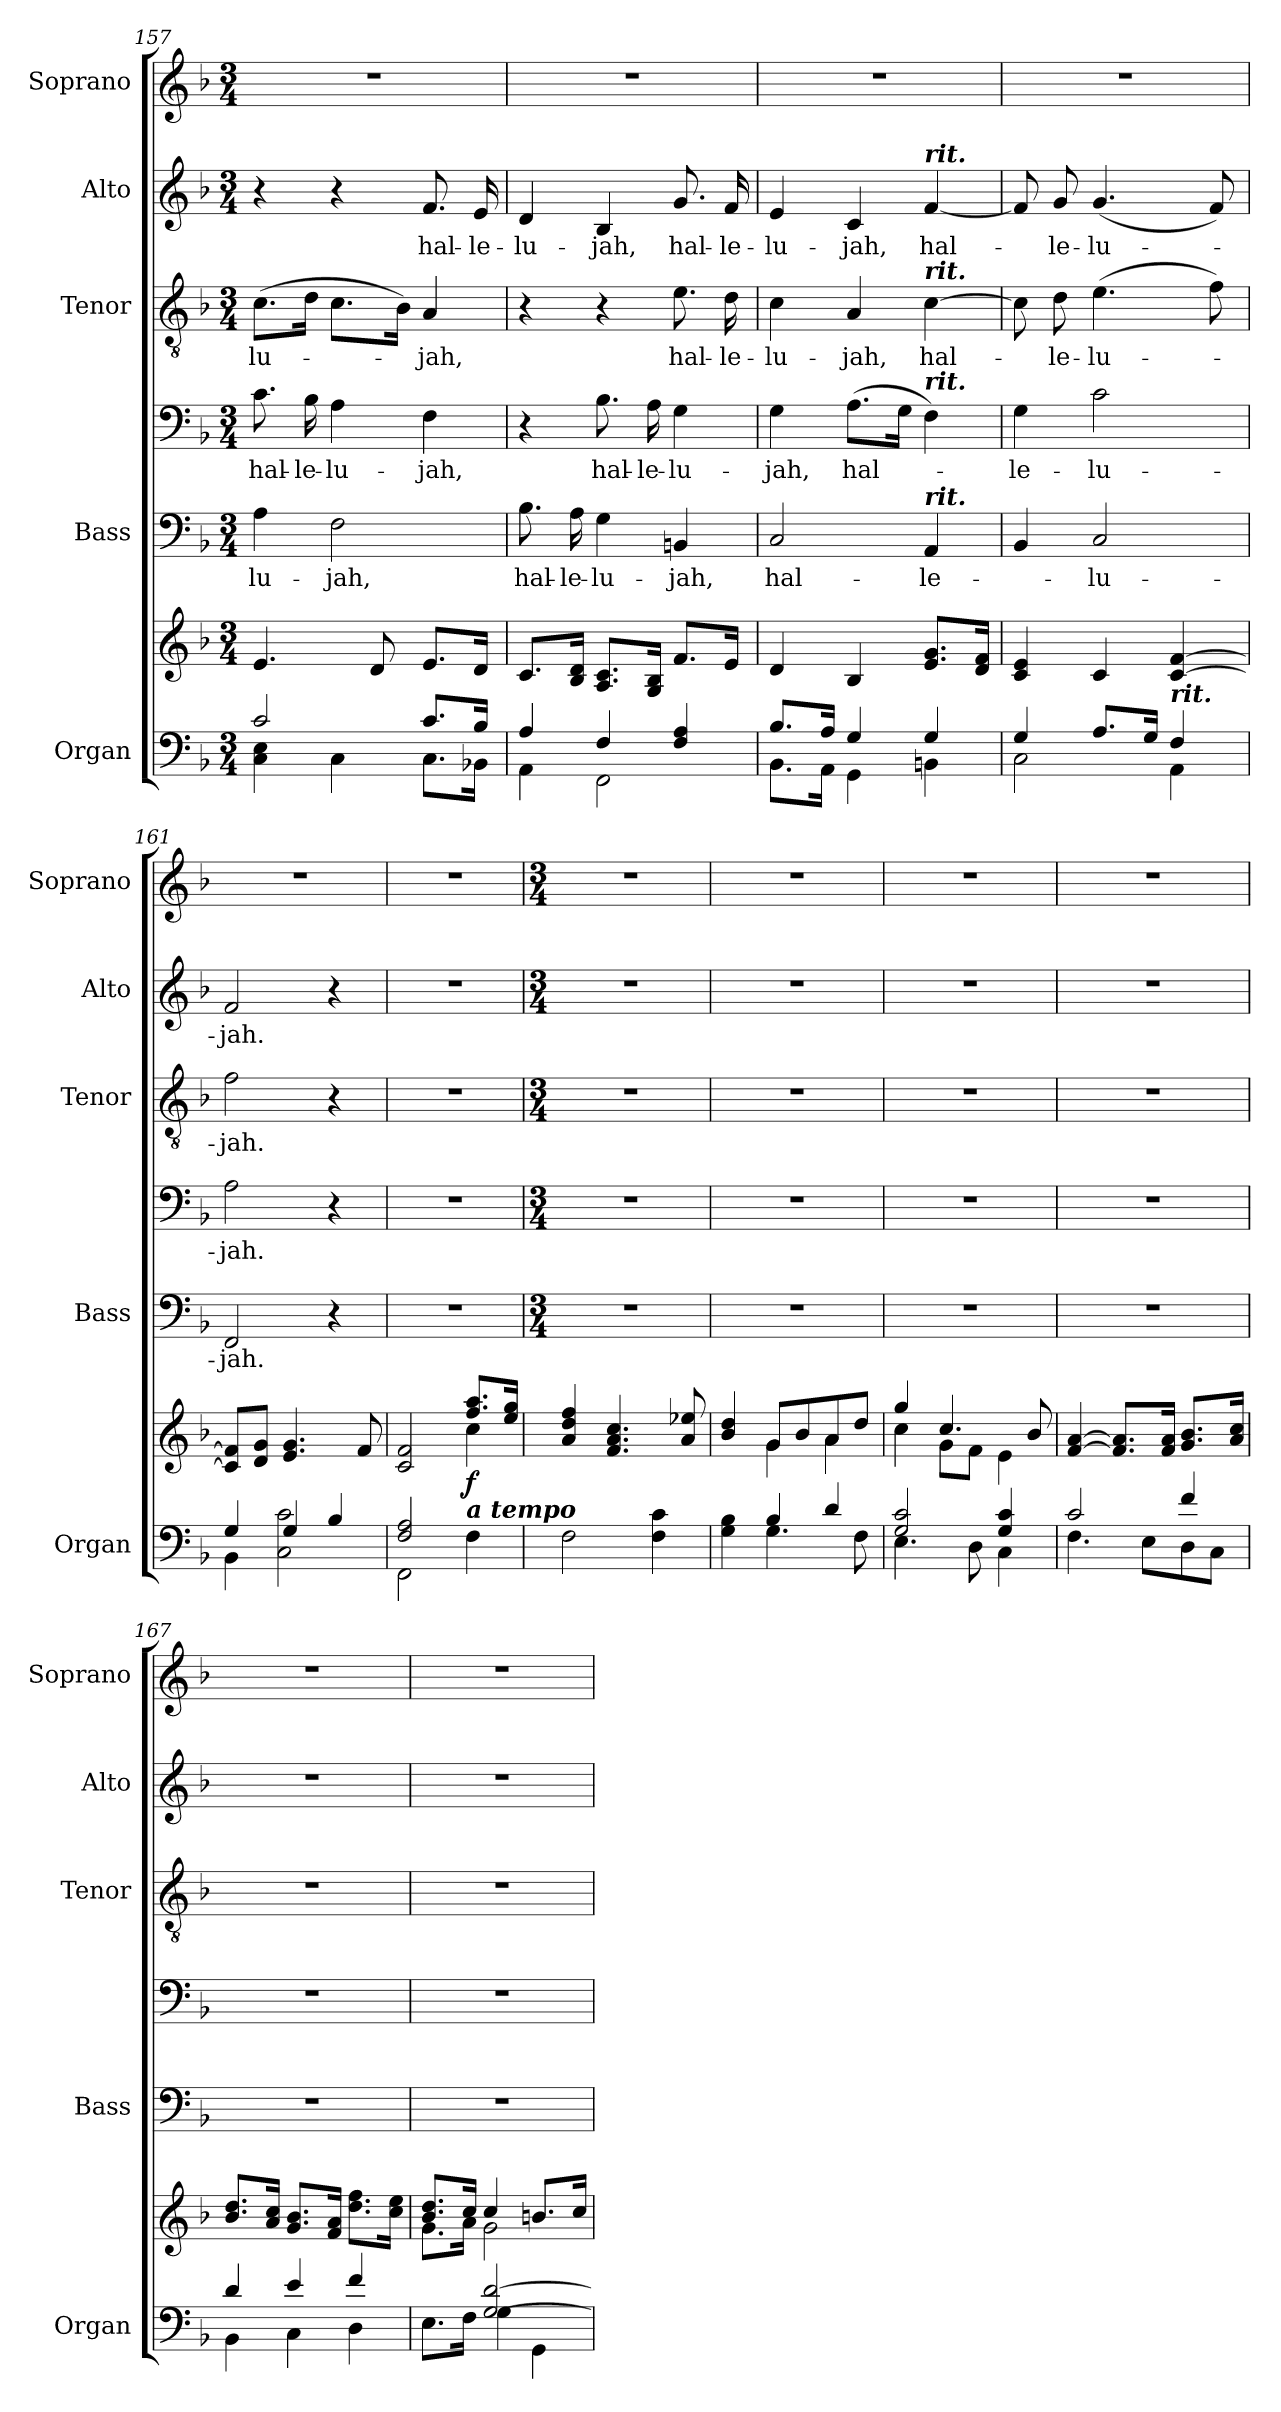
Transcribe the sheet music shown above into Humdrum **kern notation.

**kern	**kern	**dynam	**kern	**text	**kern	**text	**kern	**text	**kern	**text	**kern
*part5	*part5	*part5	*part4	*part4	*part4	*part4	*part3	*part3	*part2	*part2	*part1
*staff7	*staff6	*staff6/7	*staff5	*staff5	*staff4	*staff4	*staff3	*staff3	*staff2	*staff2	*staff1
*I"Organ	*	*	*I"Bass	*	*	*	*I"Tenor	*	*I"Alto	*	*I"Soprano
*I'Organ	*	*	*I'Bass	*	*	*	*I'Tenor	*	*I'Alto	*	*I'Soprano
!!LO:LB:g=z
*clefF4	*clefG2	*	*clefF4	*	*clefF4	*	*clefGv2	*	*clefG2	*	*clefG2
*k[b-]	*k[b-]	*	*k[b-]	*	*k[b-]	*	*k[b-]	*	*k[b-]	*	*k[b-]
*F:	*F:	*	*F:	*	*F:	*	*F:	*	*F:	*	*F:
*M3/4	*M3/4	*	*M3/4	*	*M3/4	*	*M3/4	*	*M3/4	*	*M3/4
=157	=157	=157	=157	=157	=157	=157	=157	=157	=157	=157	=157
*^	*^	*	*	*	*	*	*	*	*	*	*
!	!	!	!LO:N:vis=1	!	!	!LO:LY:b	!	!LO:LY:b	!	!LO:LY:b	!	!	!
2c/	4C\ 4E\	4.e	2.ryy	.	4A	lu-	8.c	-hal-	(>8.cL	-lu-	4r	.	2.r
!	!	!	!	!	!	!	!	!LO:LY:b	!	!	!	!	!
.	.	.	.	.	.	.	16B-	-le-	16dJ	.	.	.	.
!	!	!	!	!	!	!LO:LY:b	!	!LO:LY:b	!	!	!	!	!
.	4C\	.	.	.	2F	-jah,	4A	-lu-	8.cL	.	4r	.	.
.	.	8d	.	.	.	.	.	.	.	.	.	.	.
.	.	.	.	.	.	.	.	.	16B-J)	.	.	.	.
!	!	!	!	!	!	!	!	!LO:LY:b	!	!LO:LY:b	!	!LO:LY:b	!
8.c/L	8.C\L	8.eL	.	.	.	.	4F	-jah,	4A	jah,	8.f	hal-	.
!	!	!	!	!	!	!	!	!	!	!	!	!LO:LY:b	!
16B-/J	16BB-X\J	16dJ	.	.	.	.	.	.	.	.	16e	-le-	.
=158	=158	=158	=158	=158	=158	=158	=158	=158	=158	=158	=158	=158	=158
!	!	!	!LO:N:vis=1	!	!	!LO:LY:b	!	!	!	!	!	!LO:LY:b	!
4A/	4AA\	8.cL	2.ryy	.	8.B-	-hal-	4r	.	4r	.	4d	-lu-	2.r
!	!	!	!	!	!	!LO:LY:b	!	!	!	!	!	!	!
.	.	16B- 16dJ	.	.	16A	-le-	.	.	.	.	.	.	.
!	!	!	!	!	!	!LO:LY:b	!	!LO:LY:b	!	!	!	!LO:LY:b	!
4F/	2FF\	8.A 8.cL	.	.	4G	-lu-	8.B-	hal-	4r	.	4B-	-jah,	.
!	!	!	!	!	!	!	!	!LO:LY:b	!	!	!	!	!
.	.	16G 16B-J	.	.	.	.	16A	-le-	.	.	.	.	.
!	!	!	!	!	!	!LO:LY:b	!	!LO:LY:b	!	!LO:LY:b	!	!LO:LY:b	!
4F/ 4A/	.	8.fL	.	.	4BBn	-jah,	4G	-lu-	8.e	hal-	8.g	hal-	.
!	!	!	!	!	!	!	!	!	!	!LO:LY:b	!	!LO:LY:b	!
.	.	16eJ	.	.	.	.	.	.	16d	-le-	16f	-le-	.
=159	=159	=159	=159	=159	=159	=159	=159	=159	=159	=159	=159	=159	=159
!	!	!	!LO:N:vis=1	!	!	!LO:LY:b	!	!LO:LY:b	!	!LO:LY:b	!	!LO:LY:b	!
8.B-/L	8.BB-\L	4d	2.ryy	.	2C	hal-	4G	jah,	4c	-lu-	4e	-lu-	2.r
16A/J	16AA\J	.	.	.	.	.	.	.	.	.	.	.	.
!	!	!	!	!	!	!	!	!LO:LY:b	!	!LO:LY:b	!	!LO:LY:b	!
4G/	4GG\	4B-	.	.	.	.	(>8.AL	hal-	4A	-jah,	4c	-jah,	.
.	.	.	.	.	.	.	16GJ	.	.	.	.	.	.
!	!	!	!	!	!	!	!	!	!	!	!LO:TX:a:Bi:t=rit.	!	!
!	!	!	!	!	!	!	!	!	!LO:TX:a:Bi:t=rit.	!	!	!	!
!	!	!	!	!	!	!	!LO:TX:a:Bi:t=rit.	!	!	!	!	!	!
!	!	!	!	!	!LO:TX:a:Bi:t=rit.	!	!	!	!	!	!	!	!
!	!	!	!	!	!	!LO:LY:b	!	!	!	!LO:LY:b	!	!LO:LY:b	!
4G/	4BBn\	8.e 8.gL	.	.	4AA	-le-	4F)	.	[4c	hal-	[4f	hal-	.
.	.	16d 16fJ	.	.	.	.	.	.	.	.	.	.	.
=160	=160	=160	=160	=160	=160	=160	=160	=160	=160	=160	=160	=160	=160
!	!	!	!LO:N:vis=1	!	!	!	!	!LO:LY:b	!	!	!	!	!
4G/	2C\	4c 4e	2.ryy	.	4BB-	.	4G	le-	8c]	.	8f]	.	2.r
!	!	!	!	!	!	!	!	!	!	!LO:LY:b	!	!LO:LY:b	!
.	.	.	.	.	.	.	.	.	8d	le-	8g	le-	.
!	!	!	!	!	!	!LO:LY:b	!	!LO:LY:b	!	!LO:LY:b	!	!LO:LY:b	!
8.A/L	.	4c	.	.	2C	-lu-	2c	-lu-	(>4.e	-lu-	(<4.g	-lu-	.
16G/J	.	.	.	.	.	.	.	.	.	.	.	.	.
!LO:TX:a:Bi:t=rit.	!	!	!	!	!	!	!	!	!	!	!	!	!
4F/	4AA\	[4c [4f	.	.	.	.	.	.	.	.	.	.	.
.	.	.	.	.	.	.	.	.	8f)	.	8f)	.	.
=161	=161	=161	=161	=161	=161	=161	=161	=161	=161	=161	=161	=161	=161
!	!	!	!LO:N:vis=1	!	!	!LO:LY:b	!	!LO:LY:b	!	!LO:LY:b	!	!LO:LY:b	!
4G/	4BB-\	8c] 8f]L	2.ryy	.	2FF	jah.	2A	-jah.	2f	jah.	2f	jah.	2.r
.	.	8d 8gJ	.	.	.	.	.	.	.	.	.	.	.
4G/	2C\ 2c\	4.e 4.g	.	.	.	.	.	.	.	.	.	.	.
4B-/	.	.	.	.	4r	.	4r	.	4r	.	4r	.	.
.	.	8f	.	.	.	.	.	.	.	.	.	.	.
=162	=162	=162	=162	=162	=162	=162	=162	=162	=162	=162	=162	=162	=162
!	!	!	!	!	!LO:N:vis=1	!	!LO:N:vis=1	!	!LO:N:vis=1	!	!LO:N:vis=1	!	!
2F/ 2A/	2FF\	2c 2f	2ryy	.	2.r	.	2.r	.	2.r	.	2.r	.	2.r
!	!	!LO:TX:b:Bi:t=a tempo	!	!	!	!	!	!	!	!	!	!	!
!	!	!	!	!LO:DY:b	!	!	!	!	!	!	!	!	!
4ryy	4F\	8.ff/ 8.aa/L	4cc\	f	.	.	.	.	.	.	.	.	.
.	.	16ee/ 16gg/J	.	.	.	.	.	.	.	.	.	.	.
!!LO:LB:g=z
=163	=163	=163	=163	=163	=163	=163	=163	=163	=163	=163	=163	=163	=163
*	*	*	*	*	*M3/4	*	*M3/4	*	*M3/4	*	*M3/4	*	*M3/4
!LO:N:vis=1	!	!	!LO:N:vis=1	!	!	!	!	!	!	!	!	!	!
2.ryy	2F\	4a 4dd 4ff	2.ryy	.	2.r	.	2.r	.	2.r	.	2.r	.	2.r
.	.	4.f 4.a 4.cc	.	.	.	.	.	.	.	.	.	.	.
.	4F\ 4c\	.	.	.	.	.	.	.	.	.	.	.	.
.	.	8a 8ee-X	.	.	.	.	.	.	.	.	.	.	.
!!LO:LB:g=z
=164	=164	=164	=164	=164	=164	=164	=164	=164	=164	=164	=164	=164	=164
4ryy	4G\ 4B-\	4b-/ 4dd/	4ryy	.	2.r	.	2.r	.	2.r	.	2.r	.	2.r
4B-/	4.G\	8g/L	4g\	.	.	.	.	.	.	.	.	.	.
.	.	8b-/	.	.	.	.	.	.	.	.	.	.	.
4d/	.	8a/	4a\	.	.	.	.	.	.	.	.	.	.
.	8F\	8dd/J	.	.	.	.	.	.	.	.	.	.	.
=165	=165	=165	=165	=165	=165	=165	=165	=165	=165	=165	=165	=165	=165
2G/ 2c/	4.E\	4gg/	4cc\	.	2.r	.	2.r	.	2.r	.	2.r	.	2.r
.	.	4.cc/	8g\L	.	.	.	.	.	.	.	.	.	.
.	8D\	.	8f\J	.	.	.	.	.	.	.	.	.	.
4G/ 4c/	4C\	.	4e\	.	.	.	.	.	.	.	.	.	.
.	.	8b-/	.	.	.	.	.	.	.	.	.	.	.
=166	=166	=166	=166	=166	=166	=166	=166	=166	=166	=166	=166	=166	=166
!	!	!	!LO:N:vis=1	!	!	!	!	!	!	!	!	!	!
2c/	4.F\	[4f/ [4a/	2.ryy	.	2.r	.	2.r	.	2.r	.	2.r	.	2.r
.	.	8.f/] 8.a/]L	.	.	.	.	.	.	.	.	.	.	.
.	8E\L	.	.	.	.	.	.	.	.	.	.	.	.
.	.	16f/ 16a/J	.	.	.	.	.	.	.	.	.	.	.
4f/	8D\	8.g/ 8.b-/L	.	.	.	.	.	.	.	.	.	.	.
.	8C\J	.	.	.	.	.	.	.	.	.	.	.	.
.	.	16a/ 16cc/J	.	.	.	.	.	.	.	.	.	.	.
=167	=167	=167	=167	=167	=167	=167	=167	=167	=167	=167	=167	=167	=167
!	!	!	!LO:N:vis=1	!	!	!	!	!	!	!	!	!	!
4d/	4BB-\	8.b-/ 8.dd/L	2.ryy	.	2.r	.	2.r	.	2.r	.	2.r	.	2.r
.	.	16a/ 16cc/J	.	.	.	.	.	.	.	.	.	.	.
4e/	4C\	8.g/ 8.b-/L	.	.	.	.	.	.	.	.	.	.	.
.	.	16f/ 16a/J	.	.	.	.	.	.	.	.	.	.	.
4f/	4D\	8.dd\ 8.ff\L	.	.	.	.	.	.	.	.	.	.	.
.	.	16cc\ 16ee\J	.	.	.	.	.	.	.	.	.	.	.
=168	=168	=168	=168	=168	=168	=168	=168	=168	=168	=168	=168	=168	=168
4ryy	8.E\L	8.b-/ 8.dd/L	8.g\L	.	2.r	.	2.r	.	2.r	.	2.r	.	2.r
.	16F\J	16cc/J	16a\J	.	.	.	.	.	.	.	.	.	.
[2G/ [2d/	4G\	4cc/	2g\	.	.	.	.	.	.	.	.	.	.
.	4GG\	8.bn/L	.	.	.	.	.	.	.	.	.	.	.
.	.	16cc/J	.	.	.	.	.	.	.	.	.	.	.
*v	*v	*	*	*	*	*	*	*	*	*	*	*	*
*	*v	*v	*	*	*	*	*	*	*	*	*	*
=	=	=	=	=	=	=	=	=	=	=	=
*-	*-	*-	*-	*-	*-	*-	*-	*-	*-	*-	*-
